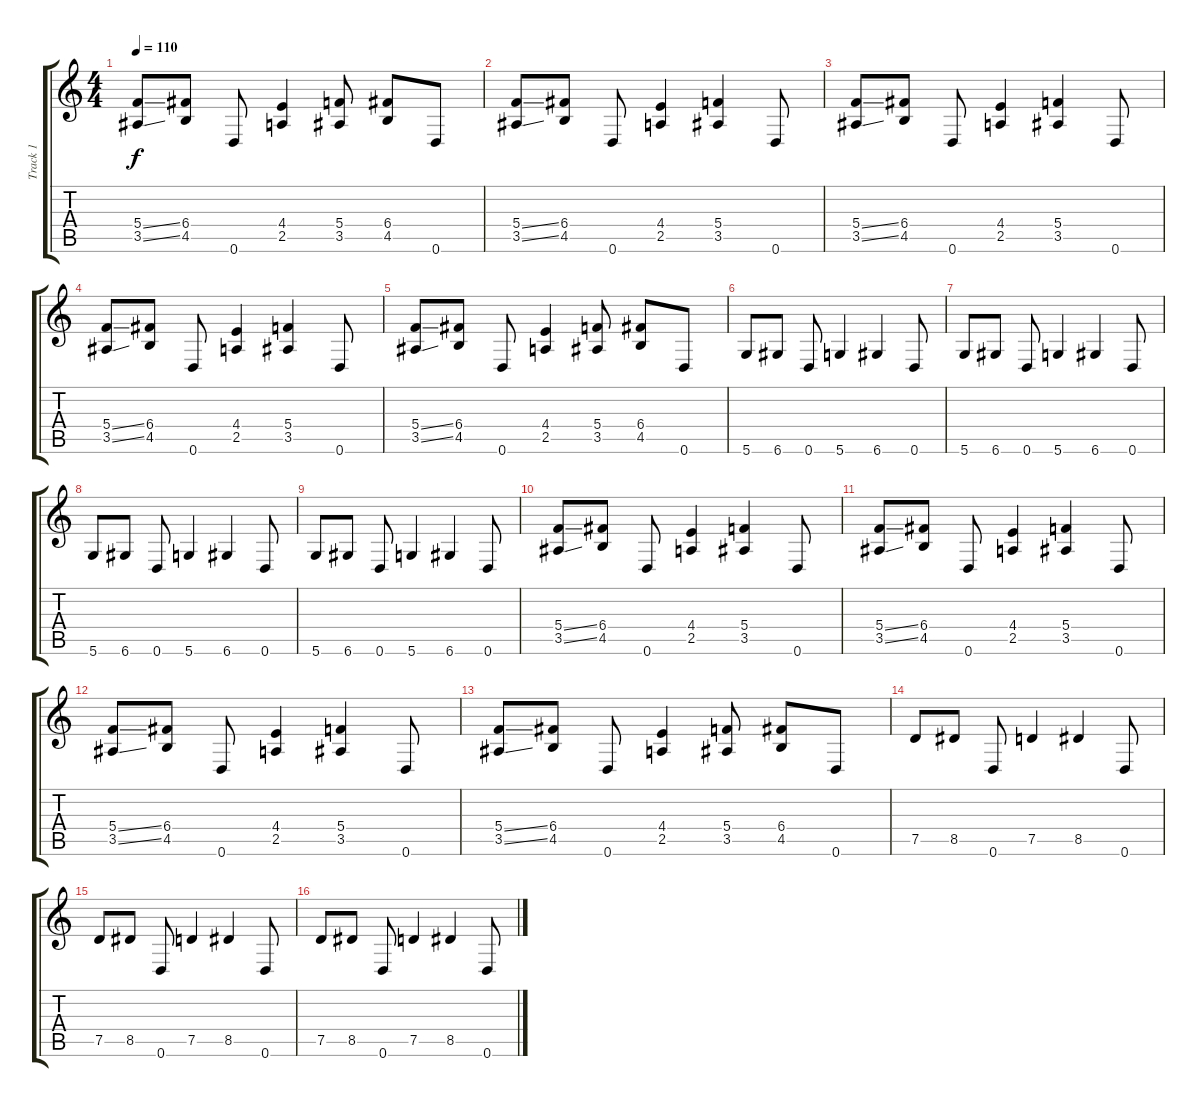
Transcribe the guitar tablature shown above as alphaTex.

\track ("Track 1" "Track 1") {instrument distortionguitar}
\staff {score tabs}
\tuning (D4 A3 F3 C3 G2 D2) {hide}
\ts (4 4)
\tempo 110
\clef g2
\ks c
(5.4{ss} 3.5{ss}).8{dy f} (6.4 4.5).8 0.6.8 (4.4 2.5).4 (5.4 3.5).8 (6.4 4.5).8 0.6.8 |
(5.4{ss} 3.5{ss}).8 (6.4 4.5).8 0.6.8 (4.4 2.5).4 (5.4 3.5).4 0.6.8 |
(5.4{ss} 3.5{ss}).8 (6.4 4.5).8 0.6.8 (4.4 2.5).4 (5.4 3.5).4 0.6.8 |
(5.4{ss} 3.5{ss}).8 (6.4 4.5).8 0.6.8 (4.4 2.5).4 (5.4 3.5).4 0.6.8 |
(5.4{ss} 3.5{ss}).8 (6.4 4.5).8 0.6.8 (4.4 2.5).4 (5.4 3.5).8 (6.4 4.5).8 0.6.8 |
5.6.8 6.6.8 0.6.8 5.6.4 6.6.4 0.6.8 |
5.6.8 6.6.8 0.6.8 5.6.4 6.6.4 0.6.8 |
5.6.8 6.6.8 0.6.8 5.6.4 6.6.4 0.6.8 |
5.6.8 6.6.8 0.6.8 5.6.4 6.6.4 0.6.8 |
(5.4{ss} 3.5{ss}).8 (6.4 4.5).8 0.6.8 (4.4 2.5).4 (5.4 3.5).4 0.6.8 |
(5.4{ss} 3.5{ss}).8 (6.4 4.5).8 0.6.8 (4.4 2.5).4 (5.4 3.5).4 0.6.8 |
(5.4{ss} 3.5{ss}).8 (6.4 4.5).8 0.6.8 (4.4 2.5).4 (5.4 3.5).4 0.6.8 |
(5.4{ss} 3.5{ss}).8 (6.4 4.5).8 0.6.8 (4.4 2.5).4 (5.4 3.5).8 (6.4 4.5).8 0.6.8 |
7.5.8 8.5.8 0.6.8 7.5.4 8.5.4 0.6.8 |
7.5.8 8.5.8 0.6.8 7.5.4 8.5.4 0.6.8 |
7.5.8 8.5.8 0.6.8 7.5.4 8.5.4 0.6.8
